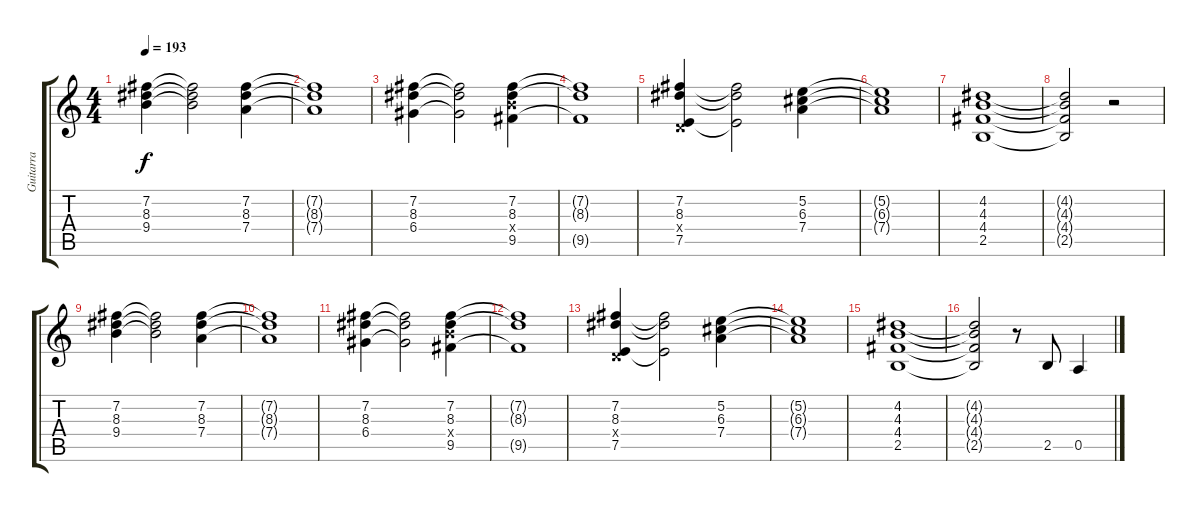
\track ("Guitarra" "Guitarra") {instrument overdrivenguitar}
\staff {score tabs}
\tuning (E4 B3 G3 D3 A2 E2) {hide}
\ts (4 4)
\tempo 193
\clef g2
\ks c
(7.2 8.3 9.4).4{dy f} (7.2{t} 8.3{t} 9.4{t}).2 (7.2 8.3 7.4).4 |
(7.2{t} 8.3{t} 7.4{t}).1 |
(7.2 8.3 6.4).4 (7.2{t} 8.3{t} 6.4{t}).2 (7.2 8.3 9.4{x} 9.5).4 |
(7.2{t} 8.3{t} 9.5{t}).1 |
(7.2 8.3 0.4{x} 7.5).4 (7.2{t} 8.3{t} 7.5{t}).2 (5.2 6.3 7.4).4 |
(5.2{t} 6.3{t} 7.4{t}).1 |
(4.2 4.3 4.4 2.5).1 |
(4.2{t} 4.3{t} 4.4{t} 2.5{t}).2 r.2 |
(7.2 8.3 9.4).4 (7.2{t} 8.3{t} 9.4{t}).2 (7.2 8.3 7.4).4 |
(7.2{t} 8.3{t} 7.4{t}).1 |
(7.2 8.3 6.4).4 (7.2{t} 8.3{t} 6.4{t}).2 (7.2 8.3 9.4{x} 9.5).4 |
(7.2{t} 8.3{t} 9.5{t}).1 |
(7.2 8.3 0.4{x} 7.5).4 (7.2{t} 8.3{t} 7.5{t}).2 (5.2 6.3 7.4).4 |
(5.2{t} 6.3{t} 7.4{t}).1 |
(4.2 4.3 4.4 2.5).1 |
(4.2{t} 4.3{t} 4.4{t} 2.5{t}).2 r.8 2.5.8 0.5.4
